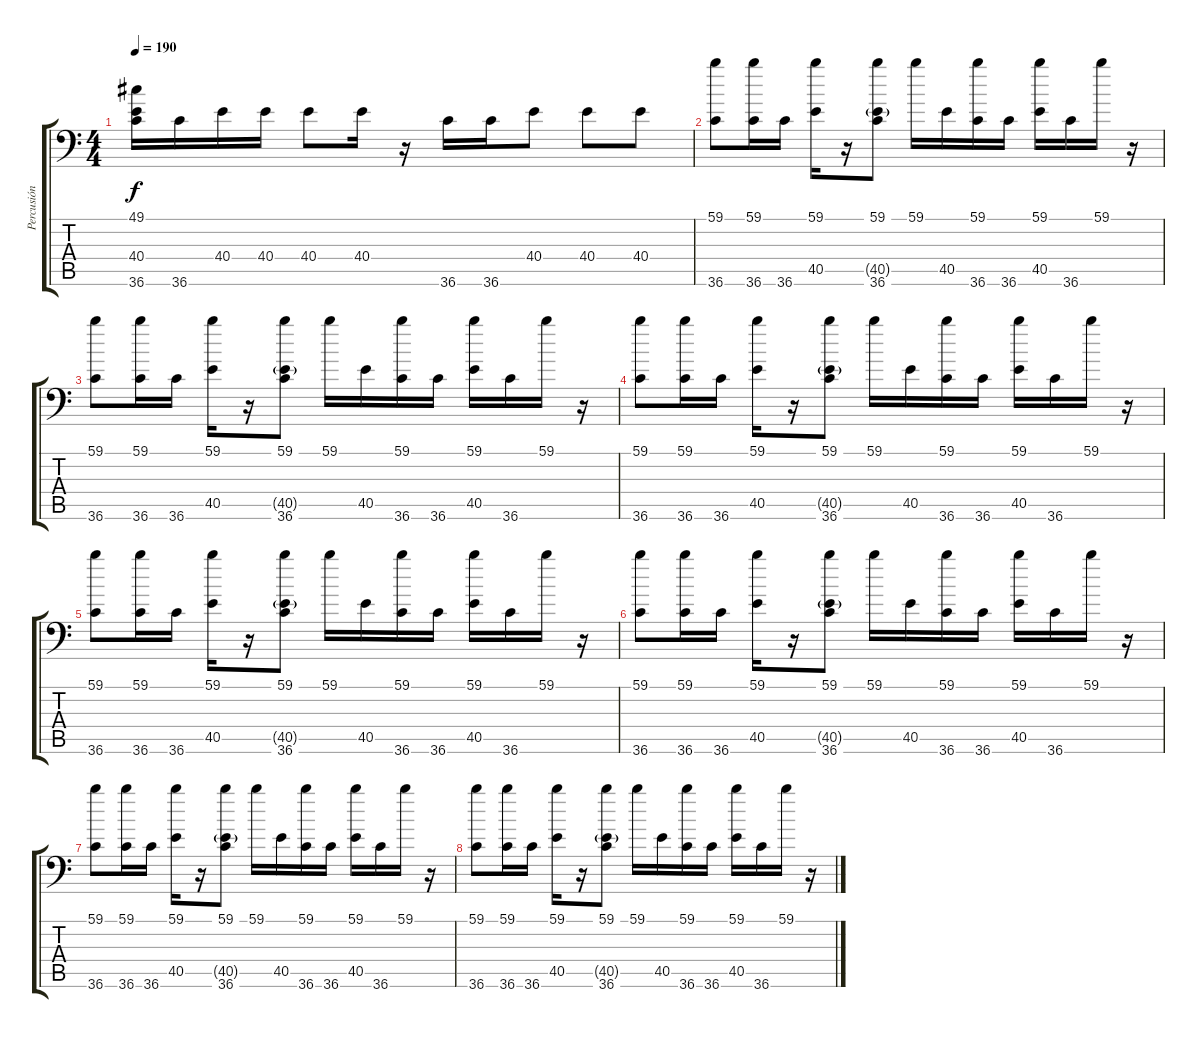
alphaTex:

\track ("Percusión" "Percusión") {instrument tinklebell}
\staff {score tabs}
\tuning (C-1 C-1 C-1 C-1 C-1 C-1) {hide}
\ts (4 4)
\tempo 190
\clef f4
\ks c
(49.1 40.4 36.6).16{dy f} 36.6.16 40.4.16 40.4.16 40.4.8 40.4.16 r.16 36.6.16 36.6.16 40.4.8 40.4.8 40.4.8 |
(59.1 36.6).8 (59.1 36.6).16 36.6.16 (59.1 40.5).16 r.16 (59.1 40.5{g} 36.6).8 59.1.16 40.5.16 (59.1 36.6).16 36.6.16 (59.1 40.5).16 36.6.16 59.1.16 r.16 |
(59.1 36.6).8 (59.1 36.6).16 36.6.16 (59.1 40.5).16 r.16 (59.1 40.5{g} 36.6).8 59.1.16 40.5.16 (59.1 36.6).16 36.6.16 (59.1 40.5).16 36.6.16 59.1.16 r.16 |
(59.1 36.6).8 (59.1 36.6).16 36.6.16 (59.1 40.5).16 r.16 (59.1 40.5{g} 36.6).8 59.1.16 40.5.16 (59.1 36.6).16 36.6.16 (59.1 40.5).16 36.6.16 59.1.16 r.16 |
(59.1 36.6).8 (59.1 36.6).16 36.6.16 (59.1 40.5).16 r.16 (59.1 40.5{g} 36.6).8 59.1.16 40.5.16 (59.1 36.6).16 36.6.16 (59.1 40.5).16 36.6.16 59.1.16 r.16 |
(59.1 36.6).8 (59.1 36.6).16 36.6.16 (59.1 40.5).16 r.16 (59.1 40.5{g} 36.6).8 59.1.16 40.5.16 (59.1 36.6).16 36.6.16 (59.1 40.5).16 36.6.16 59.1.16 r.16 |
(59.1 36.6).8 (59.1 36.6).16 36.6.16 (59.1 40.5).16 r.16 (59.1 40.5{g} 36.6).8 59.1.16 40.5.16 (59.1 36.6).16 36.6.16 (59.1 40.5).16 36.6.16 59.1.16 r.16 |
(59.1 36.6).8 (59.1 36.6).16 36.6.16 (59.1 40.5).16 r.16 (59.1 40.5{g} 36.6).8 59.1.16 40.5.16 (59.1 36.6).16 36.6.16 (59.1 40.5).16 36.6.16 59.1.16 r.16
